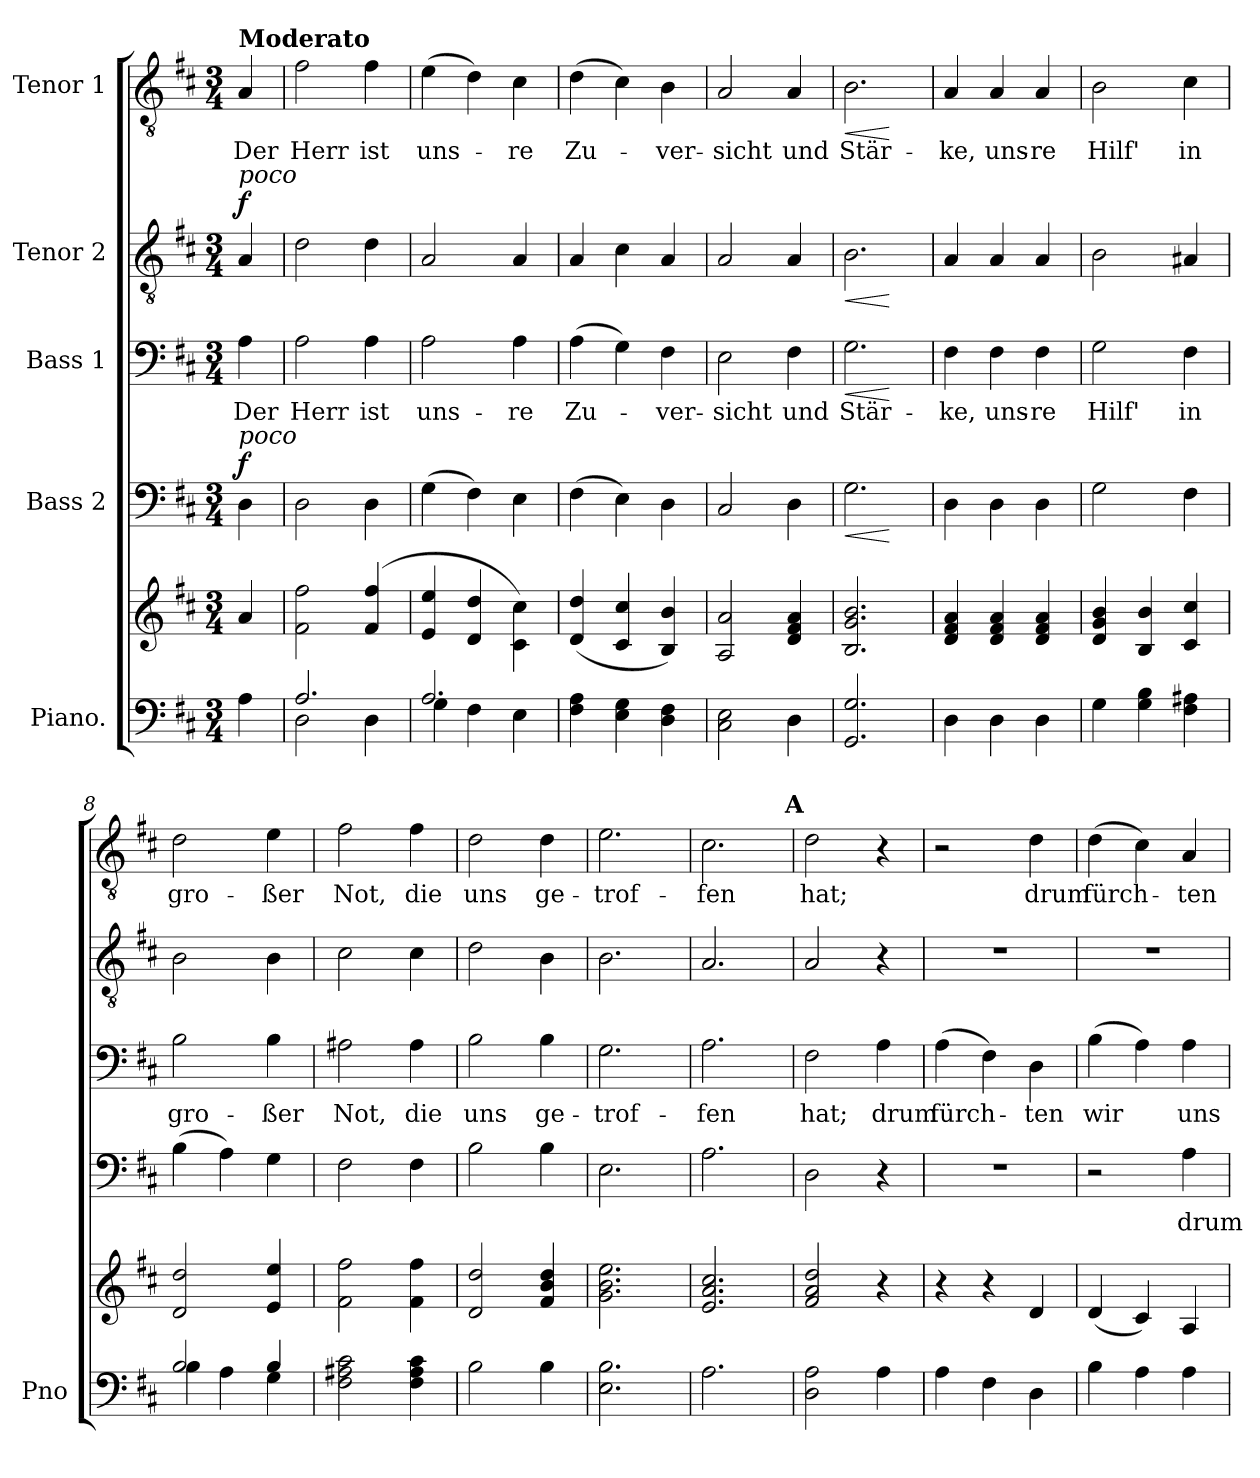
**kern	**kern	**kern	**text	**dynam	**kern	**text	**dynam	**kern	**dynam	**kern	**text	**dynam
*part5	*part5	*part4	*part4	*part4	*part3	*part3	*part3	*part2	*part2	*part1	*part1	*part1
*staff6	*staff5	*staff4	*staff4	*staff4	*staff3	*staff3	*staff3	*staff2	*staff2	*staff1	*staff1	*staff1
*I"Piano.	*	*I"Bass 2	*	*	*I"Bass 1	*	*	*I"Tenor 2	*	*I"Tenor 1	*	*
*I'Pno	*	*	*	*	*	*	*	*	*	*	*	*
*clefF4	*clefG2	*clefF4	*	*	*clefF4	*	*	*clefGv2	*	*clefGv2	*	*
*k[f#c#]	*k[f#c#]	*k[f#c#]	*	*	*k[f#c#]	*	*	*k[f#c#]	*	*k[f#c#]	*	*
*M3/4	*M3/4	*M3/4	*	*	*M3/4	*	*	*M3/4	*	*M3/4	*	*
=	=	=	=	=	=	=	=	=	=	=	=	=
!	!	!	!	!	!	!	!	!	!	!LO:TX:a:B:t=Moderato	!	!
!	!	!	!	!	!	!	!	!LO:TX:a:i:t=poco	!	!	!	!
!	!	!LO:TX:a:i:t=poco	!	!	!	!	!	!	!	!	!	!
!	!	!	!	!LO:DY:a	!	!LO:LY:b	!LO:DY:a	!	!LO:DY:a	!	!LO:LY:b	!LO:DY:a
4A\	4a/	4D\	.	f	4A\	Der	other-dynamics	4A/	f	4A/	Der	other-dynamics
=1	=1	=1	=1	=1	=1	=1	=1	=1	=1	=1	=1	=1
*^	*	*	*	*	*	*	*	*	*	*	*	*
!	!	!	!	!	!	!	!LO:LY:b	!	!	!	!	!LO:LY:b	!
2.A/	2D\	2f#\ 2ff#\	2D\	.	.	2A\	Herr	.	2d\	.	2f#\	Herr	.
!	!	!	!	!	!	!	!LO:LY:b	!	!	!	!	!LO:LY:b	!
.	4D\	(4f#/ 4ff#/	4D\	.	.	4A\	ist	.	4d\	.	4f#\	ist	.
=2	=2	=2	=2	=2	=2	=2	=2	=2	=2	=2	=2	=2	=2
!	!	!	!	!	!	!	!LO:LY:b	!	!	!	!	!LO:LY:b	!
2.A/	4G\	4e/ 4ee/	(4G\	.	.	2A\	uns-	.	2A/	.	(4e\	uns-	.
.	4F#\	4d/ 4dd/	4F#\)	.	.	.	.	.	.	.	4d\)	.	.
!	!	!	!	!	!	!	!LO:LY:b	!	!	!	!	!LO:LY:b	!
.	4E\	4c#\ 4cc#\)	4E\	.	.	4A\	-re	.	4A/	.	4c#\	-re	.
=3	=3	=3	=3	=3	=3	=3	=3	=3	=3	=3	=3	=3	=3
!	!	!	!	!	!	!	!LO:LY:b	!	!	!	!	!LO:LY:b	!
*v	*v	*	*	*	*	*	*	*	*	*	*	*	*
4F#\ 4A\	(4d/ 4dd/	(4F#\	.	.	(4A\	Zu-	.	4A/	.	(4d\	Zu-	.
4E\ 4G\	4c#/ 4cc#/	4E\)	.	.	4G\)	.	.	4c#\	.	4c#\)	.	.
!	!	!	!	!	!	!LO:LY:b	!	!	!	!	!LO:LY:b	!
4D\ 4F#\	4B/ 4b/)	4D\	.	.	4F#\	-ver-	.	4A/	.	4B\	-ver-	.
=4	=4	=4	=4	=4	=4	=4	=4	=4	=4	=4	=4	=4
!	!	!	!	!	!	!LO:LY:b	!	!	!	!	!LO:LY:b	!
2C#\ 2E\	2A/ 2a/	2C#/	.	.	2E\	-sicht	.	2A/	.	2A/	-sicht	.
!	!	!	!	!	!	!LO:LY:b	!	!	!	!	!LO:LY:b	!
4D\	4d/ 4f#/ 4a/	4D\	.	.	4F#\	und	.	4A/	.	4A/	und	.
=5	=5	=5	=5	=5	=5	=5	=5	=5	=5	=5	=5	=5
!	!	!	!	!LO:HP:b	!	!LO:LY:b	!LO:HP:b	!	!LO:HP:b	!	!LO:LY:b	!LO:HP:b
2.GG/ 2.G/	2.B/ 2.g/ 2.b/	2.G\	.	<	2.G\	Stär-	<	2.B\	<	2.B\	Stär-	<
.	.	.	.	[	.	.	[	.	[	.	.	[
=6	=6	=6	=6	=6	=6	=6	=6	=6	=6	=6	=6	=6
!	!	!	!	!	!	!LO:LY:b	!	!	!	!	!LO:LY:b	!
4D\	4d/ 4f#/ 4a/	4D\	.	.	4F#\	-ke,	.	4A/	.	4A/	-ke,	.
!	!	!	!	!	!	!LO:LY:b	!	!	!	!	!LO:LY:b	!
4D\	4d/ 4f#/ 4a/	4D\	.	.	4F#\	uns-	.	4A/	.	4A/	uns-	.
!	!	!	!	!	!	!LO:LY:b	!	!	!	!	!LO:LY:b	!
4D\	4d/ 4f#/ 4a/	4D\	.	.	4F#\	-re	.	4A/	.	4A/	-re	.
=7	=7	=7	=7	=7	=7	=7	=7	=7	=7	=7	=7	=7
!	!	!	!	!	!	!LO:LY:b	!	!	!	!	!LO:LY:b	!
4G\	4d/ 4g/ 4b/	2G\	.	.	2G\	Hilf'	.	2B\	.	2B\	Hilf'	.
4G\ 4B\	4B/ 4b/	.	.	.	.	.	.	.	.	.	.	.
!	!	!	!	!	!	!LO:LY:b	!	!	!	!	!LO:LY:b	!
4F#\ 4A#X\	4c#/ 4cc#/	4F#\	.	.	4F#\	in	.	4A#X/	.	4c#\	in	.
!!LO:LB:g=z
=8	=8	=8	=8	=8	=8	=8	=8	=8	=8	=8	=8	=8
*^	*	*	*	*	*	*	*	*	*	*	*	*
!	!	!	!	!	!	!	!LO:LY:b	!	!	!	!	!LO:LY:b	!
2B/	4B\	2d/ 2dd/	(4B\	.	.	2B\	gro-	.	2B\	.	2d\	gro-	.
.	4A\	.	4A\)	.	.	.	.	.	.	.	.	.	.
!	!	!	!	!	!	!	!LO:LY:b	!	!	!	!	!LO:LY:b	!
4B/	4G\	4e/ 4ee/	4G\	.	.	4B\	-ßer	.	4B\	.	4e\	-ßer	.
=9	=9	=9	=9	=9	=9	=9	=9	=9	=9	=9	=9	=9	=9
!	!	!	!	!	!	!	!LO:LY:b	!	!	!	!	!LO:LY:b	!
*v	*v	*	*	*	*	*	*	*	*	*	*	*	*
2F#\ 2A#X\ 2c#\	2f#\ 2ff#\	2F#\	.	.	2A#X\	Not,	.	2c#\	.	2f#\	Not,	.
!	!	!	!	!	!	!LO:LY:b	!	!	!	!	!LO:LY:b	!
4F#\ 4A#\ 4c#\	4f#\ 4ff#\	4F#\	.	.	4A#\	die	.	4c#\	.	4f#\	die	.
=10	=10	=10	=10	=10	=10	=10	=10	=10	=10	=10	=10	=10
!	!	!	!	!	!	!LO:LY:b	!	!	!	!	!LO:LY:b	!
2B\	2d/ 2dd/	2B\	.	.	2B\	uns	.	2d\	.	2d\	uns	.
!	!	!	!	!	!	!LO:LY:b	!	!	!	!	!LO:LY:b	!
4B\	4f#/ 4b/ 4dd/	4B\	.	.	4B\	ge-	.	4B\	.	4d\	ge-	.
=11	=11	=11	=11	=11	=11	=11	=11	=11	=11	=11	=11	=11
!	!	!	!	!	!	!LO:LY:b	!	!	!	!	!LO:LY:b	!
2.E\ 2.B\	2.g\ 2.b\ 2.ee\	2.E\	.	.	2.G\	-trof-	.	2.B\	.	2.e\	-trof-	.
=12	=12	=12	=12	=12	=12	=12	=12	=12	=12	=12	=12	=12
!	!	!	!	!	!	!LO:LY:b	!	!	!	!	!LO:LY:b	!
2.A\	2.e/ 2.a/ 2.cc#/	2.A\	.	.	2.A\	-fen	.	2.A/	.	2.c#\	-fen	.
!!LO:REH:place=s1:a:B:enc=none:fs=14:t=A
=13	=13	=13	=13	=13	=13	=13	=13	=13	=13	=13	=13	=13
!	!	!	!	!	!	!LO:LY:b	!	!	!	!	!LO:LY:b	!
2D\ 2A\	2f#/ 2a/ 2dd/	2D\	.	.	2F#\	hat;	.	2A/	.	2d\	hat;	.
!	!	!	!	!	!	!LO:LY:b	!	!	!	!	!	!
4A\	4r	4r	.	.	4A\	drum	.	4r	.	4r	.	.
=14	=14	=14	=14	=14	=14	=14	=14	=14	=14	=14	=14	=14
!	!	!	!	!	!	!LO:LY:b	!	!	!	!	!	!
4A\	4r	2.r	.	.	(4A\	fürch-	.	2.r	.	2r	.	.
4F#\	4r	.	.	.	4F#\)	.	.	.	.	.	.	.
!	!	!	!	!	!	!LO:LY:b	!	!	!	!	!LO:LY:b	!LO:DY:a
4D\	4d/	.	.	.	4D\	-ten	.	.	.	4d\	drum	other-dynamics
=15	=15	=15	=15	=15	=15	=15	=15	=15	=15	=15	=15	=15
!	!	!	!	!	!	!LO:LY:b	!	!	!	!	!LO:LY:b	!
4B\	(4d/	2r	.	.	(4B\	wir	.	2.r	.	(4d\	fürch-	.
4A\	4c#/)	.	.	.	4A\)	.	.	.	.	4c#\)	.	.
!	!	!	!LO:LY:b	!LO:DY:a	!	!LO:LY:b	!	!	!	!	!LO:LY:b	!
4A\	4A/	4A\	drum	other-dynamics	4A\	uns	.	.	.	4A/	-ten	.
=	=	=	=	=	=	=	=	=	=	=	=	=
*-	*-	*-	*-	*-	*-	*-	*-	*-	*-	*-	*-	*-
